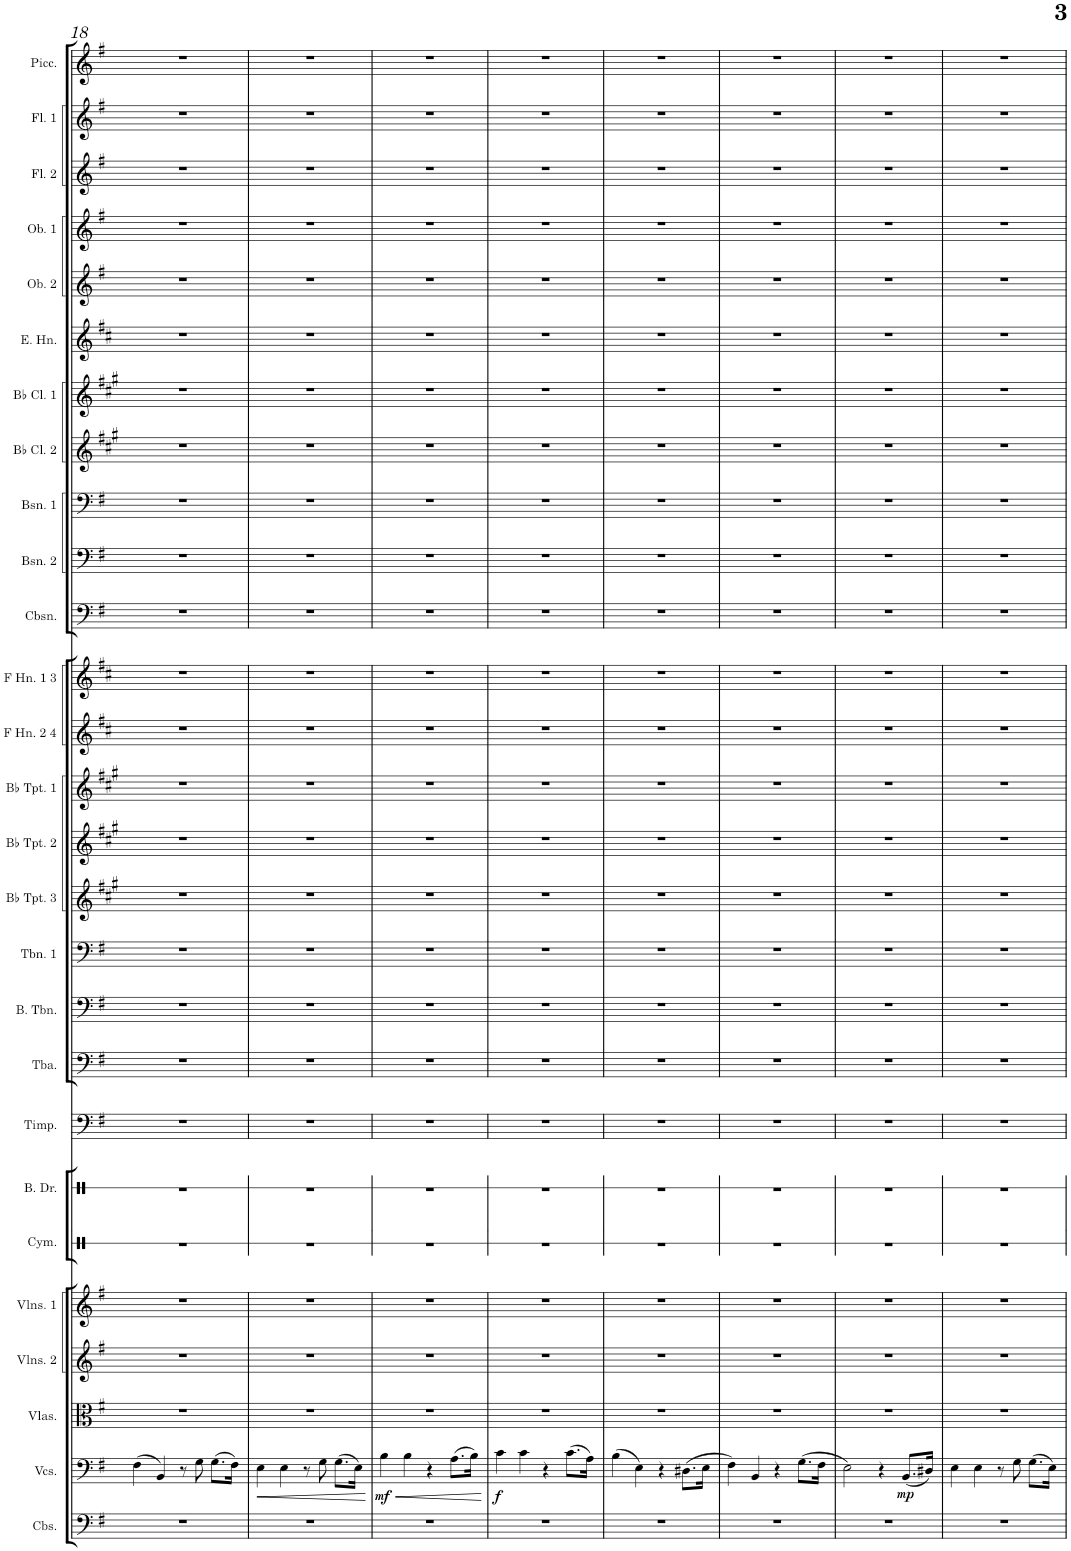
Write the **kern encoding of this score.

**kern	**kern	**dynam	**kern	**kern	**kern	**kern	**kern	**kern	**kern	**kern	**kern	**kern	**kern	**kern	**kern	**kern	**kern	**kern	**kern	**kern	**kern	**kern	**kern	**kern	**kern	**kern	**kern
*part27	*part26	*part26	*part25	*part24	*part23	*part22	*part21	*part20	*part19	*part18	*part17	*part16	*part15	*part14	*part13	*part12	*part11	*part10	*part9	*part8	*part7	*part6	*part5	*part4	*part3	*part2	*part1
*staff27	*staff26	*staff26	*staff25	*staff24	*staff23	*staff22	*staff21	*staff20	*staff19	*staff18	*staff17	*staff16	*staff15	*staff14	*staff13	*staff12	*staff11	*staff10	*staff9	*staff8	*staff7	*staff6	*staff5	*staff4	*staff3	*staff2	*staff1
*I"Contrabasses	*I"Violoncellos	*	*I"Violas	*I"Violins 2	*I"Violins 1	*I"Cymbal	*I"Bass Drum	*I"Timpani	*I"Tuba	*I"Bass Trombone	*I"Trombone 1	*I"Bb Trumpet 3	*I"Bb Trumpet 2	*I"Bb Trumpet 1	*I"F Horn 2 &amp; 4	*I"F Horn 1 &amp; 3	*I"Contrabassoon	*I"Bassoon 2	*I"Bassoon 1	*I"Bb Clarinet 2	*I"Bb Clarinet 1	*I"English Horn	*I"Oboe 2	*I"Oboe 1	*I"Flute 2	*I"Flute 1	*I"Piccolo
*I'Cbs.	*I'Vcs.	*	*I'Vlas.	*I'Vlns. 2	*I'Vlns. 1	*I'Cym.	*I'B. Dr.	*I'Timp.	*I'Tba.	*I'B. Tbn.	*I'Tbn. 1	*I'Bb Tpt. 3	*I'Bb Tpt. 2	*I'Bb Tpt. 1	*I'F Hn. 2 4	*I'F Hn. 1 3	*I'Cbsn.	*I'Bsn. 2	*I'Bsn. 1	*I'Bb Cl. 2	*I'Bb Cl. 1	*I'E. Hn.	*I'Ob. 2	*I'Ob. 1	*I'Fl. 2	*I'Fl. 1	*I'Picc.
!!LO:PB:g=z
*clefF4	*clefF4	*	*clefC3	*clefG2	*clefG2	*clefX	*clefX	*clefF4	*clefF4	*clefF4	*clefF4	*clefG2	*clefG2	*clefG2	*clefG2	*clefG2	*clefF4	*clefF4	*clefF4	*clefG2	*clefG2	*clefG2	*clefG2	*clefG2	*clefG2	*clefG2	*clefG2
*Trd7c12	*	*	*	*	*	*	*	*	*	*	*	*Trd1c2	*Trd1c2	*Trd1c2	*Trd4c7	*Trd4c7	*Trd7c12	*	*	*Trd1c2	*Trd1c2	*Trd4c7	*	*	*	*	*Trd-7c-12
*k[f#]	*k[f#]	*	*k[f#]	*k[f#]	*k[f#]	*k[f#]	*k[f#]	*k[f#]	*k[f#]	*k[f#]	*k[f#]	*k[f#c#g#]	*k[f#c#g#]	*k[f#c#g#]	*k[f#c#]	*k[f#c#]	*k[f#]	*k[f#]	*k[f#]	*k[f#c#g#]	*k[f#c#g#]	*k[f#c#]	*k[f#]	*k[f#]	*k[f#]	*k[f#]	*k[f#]
*M4/4	*M4/4	*	*M4/4	*M4/4	*M4/4	*M4/4	*M4/4	*M4/4	*M4/4	*M4/4	*M4/4	*M4/4	*M4/4	*M4/4	*M4/4	*M4/4	*M4/4	*M4/4	*M4/4	*M4/4	*M4/4	*M4/4	*M4/4	*M4/4	*M4/4	*M4/4	*M4/4
=18	=18	=18	=18	=18	=18	=18	=18	=18	=18	=18	=18	=18	=18	=18	=18	=18	=18	=18	=18	=18	=18	=18	=18	=18	=18	=18	=18
1r	(4F#\	.	1r	1r	1r	1r	1r	1r	1r	1r	1r	1r	1r	1r	1r	1r	1r	1r	1r	1r	1r	1r	1r	1r	1r	1r	1r
.	4BB/)	.	.	.	.	.	.	.	.	.	.	.	.	.	.	.	.	.	.	.	.	.	.	.	.	.	.
.	8r	.	.	.	.	.	.	.	.	.	.	.	.	.	.	.	.	.	.	.	.	.	.	.	.	.	.
.	8G\	.	.	.	.	.	.	.	.	.	.	.	.	.	.	.	.	.	.	.	.	.	.	.	.	.	.
.	(8.G\L	.	.	.	.	.	.	.	.	.	.	.	.	.	.	.	.	.	.	.	.	.	.	.	.	.	.
.	16F#\Jk)	.	.	.	.	.	.	.	.	.	.	.	.	.	.	.	.	.	.	.	.	.	.	.	.	.	.
=19	=19	=19	=19	=19	=19	=19	=19	=19	=19	=19	=19	=19	=19	=19	=19	=19	=19	=19	=19	=19	=19	=19	=19	=19	=19	=19	=19
!	!	!LO:HP:b	!	!	!	!	!	!	!	!	!	!	!	!	!	!	!	!	!	!	!	!	!	!	!	!	!
1r	4E\	<	1r	1r	1r	1r	1r	1r	1r	1r	1r	1r	1r	1r	1r	1r	1r	1r	1r	1r	1r	1r	1r	1r	1r	1r	1r
.	4E\	.	.	.	.	.	.	.	.	.	.	.	.	.	.	.	.	.	.	.	.	.	.	.	.	.	.
.	8r	.	.	.	.	.	.	.	.	.	.	.	.	.	.	.	.	.	.	.	.	.	.	.	.	.	.
.	8G\	.	.	.	.	.	.	.	.	.	.	.	.	.	.	.	.	.	.	.	.	.	.	.	.	.	.
.	(8.G\L	.	.	.	.	.	.	.	.	.	.	.	.	.	.	.	.	.	.	.	.	.	.	.	.	.	.
.	16E\Jk)	.	.	.	.	.	.	.	.	.	.	.	.	.	.	.	.	.	.	.	.	.	.	.	.	.	.
.	.	[	.	.	.	.	.	.	.	.	.	.	.	.	.	.	.	.	.	.	.	.	.	.	.	.	.
=20	=20	=20	=20	=20	=20	=20	=20	=20	=20	=20	=20	=20	=20	=20	=20	=20	=20	=20	=20	=20	=20	=20	=20	=20	=20	=20	=20
!	!	!LO:HP:b	!	!	!	!	!	!	!	!	!	!	!	!	!	!	!	!	!	!	!	!	!	!	!	!	!
!	!	!LO:DY:n=1:b	!	!	!	!	!	!	!	!	!	!	!	!	!	!	!	!	!	!	!	!	!	!	!	!	!
1r	4B\	< mf	1r	1r	1r	1r	1r	1r	1r	1r	1r	1r	1r	1r	1r	1r	1r	1r	1r	1r	1r	1r	1r	1r	1r	1r	1r
.	4B\	.	.	.	.	.	.	.	.	.	.	.	.	.	.	.	.	.	.	.	.	.	.	.	.	.	.
.	4r	.	.	.	.	.	.	.	.	.	.	.	.	.	.	.	.	.	.	.	.	.	.	.	.	.	.
.	(8.A\L	.	.	.	.	.	.	.	.	.	.	.	.	.	.	.	.	.	.	.	.	.	.	.	.	.	.
.	16B\Jk)	.	.	.	.	.	.	.	.	.	.	.	.	.	.	.	.	.	.	.	.	.	.	.	.	.	.
.	.	[	.	.	.	.	.	.	.	.	.	.	.	.	.	.	.	.	.	.	.	.	.	.	.	.	.
=21	=21	=21	=21	=21	=21	=21	=21	=21	=21	=21	=21	=21	=21	=21	=21	=21	=21	=21	=21	=21	=21	=21	=21	=21	=21	=21	=21
!	!	!LO:DY:b	!	!	!	!	!	!	!	!	!	!	!	!	!	!	!	!	!	!	!	!	!	!	!	!	!
1r	4c\	f	1r	1r	1r	1r	1r	1r	1r	1r	1r	1r	1r	1r	1r	1r	1r	1r	1r	1r	1r	1r	1r	1r	1r	1r	1r
.	4c\	.	.	.	.	.	.	.	.	.	.	.	.	.	.	.	.	.	.	.	.	.	.	.	.	.	.
.	4r	.	.	.	.	.	.	.	.	.	.	.	.	.	.	.	.	.	.	.	.	.	.	.	.	.	.
.	(8.c\L	.	.	.	.	.	.	.	.	.	.	.	.	.	.	.	.	.	.	.	.	.	.	.	.	.	.
.	16A\Jk)	.	.	.	.	.	.	.	.	.	.	.	.	.	.	.	.	.	.	.	.	.	.	.	.	.	.
=22	=22	=22	=22	=22	=22	=22	=22	=22	=22	=22	=22	=22	=22	=22	=22	=22	=22	=22	=22	=22	=22	=22	=22	=22	=22	=22	=22
1r	(4B\	.	1r	1r	1r	1r	1r	1r	1r	1r	1r	1r	1r	1r	1r	1r	1r	1r	1r	1r	1r	1r	1r	1r	1r	1r	1r
.	4E\)	.	.	.	.	.	.	.	.	.	.	.	.	.	.	.	.	.	.	.	.	.	.	.	.	.	.
.	4r	.	.	.	.	.	.	.	.	.	.	.	.	.	.	.	.	.	.	.	.	.	.	.	.	.	.
.	(8.D#X\L	.	.	.	.	.	.	.	.	.	.	.	.	.	.	.	.	.	.	.	.	.	.	.	.	.	.
.	16E\Jk	.	.	.	.	.	.	.	.	.	.	.	.	.	.	.	.	.	.	.	.	.	.	.	.	.	.
=23	=23	=23	=23	=23	=23	=23	=23	=23	=23	=23	=23	=23	=23	=23	=23	=23	=23	=23	=23	=23	=23	=23	=23	=23	=23	=23	=23
1r	4F#\)	.	1r	1r	1r	1r	1r	1r	1r	1r	1r	1r	1r	1r	1r	1r	1r	1r	1r	1r	1r	1r	1r	1r	1r	1r	1r
.	4BB/	.	.	.	.	.	.	.	.	.	.	.	.	.	.	.	.	.	.	.	.	.	.	.	.	.	.
.	4r	.	.	.	.	.	.	.	.	.	.	.	.	.	.	.	.	.	.	.	.	.	.	.	.	.	.
.	(8.G\L	.	.	.	.	.	.	.	.	.	.	.	.	.	.	.	.	.	.	.	.	.	.	.	.	.	.
.	16F#\Jk	.	.	.	.	.	.	.	.	.	.	.	.	.	.	.	.	.	.	.	.	.	.	.	.	.	.
=24	=24	=24	=24	=24	=24	=24	=24	=24	=24	=24	=24	=24	=24	=24	=24	=24	=24	=24	=24	=24	=24	=24	=24	=24	=24	=24	=24
1r	2E\)	.	1r	1r	1r	1r	1r	1r	1r	1r	1r	1r	1r	1r	1r	1r	1r	1r	1r	1r	1r	1r	1r	1r	1r	1r	1r
.	4r	.	.	.	.	.	.	.	.	.	.	.	.	.	.	.	.	.	.	.	.	.	.	.	.	.	.
!	!	!LO:DY:b	!	!	!	!	!	!	!	!	!	!	!	!	!	!	!	!	!	!	!	!	!	!	!	!	!
.	(8.BB/L	mp	.	.	.	.	.	.	.	.	.	.	.	.	.	.	.	.	.	.	.	.	.	.	.	.	.
.	16D#X/Jk)	.	.	.	.	.	.	.	.	.	.	.	.	.	.	.	.	.	.	.	.	.	.	.	.	.	.
=25	=25	=25	=25	=25	=25	=25	=25	=25	=25	=25	=25	=25	=25	=25	=25	=25	=25	=25	=25	=25	=25	=25	=25	=25	=25	=25	=25
1r	4E\	.	1r	1r	1r	1r	1r	1r	1r	1r	1r	1r	1r	1r	1r	1r	1r	1r	1r	1r	1r	1r	1r	1r	1r	1r	1r
.	4E\	.	.	.	.	.	.	.	.	.	.	.	.	.	.	.	.	.	.	.	.	.	.	.	.	.	.
.	8r	.	.	.	.	.	.	.	.	.	.	.	.	.	.	.	.	.	.	.	.	.	.	.	.	.	.
.	8G\	.	.	.	.	.	.	.	.	.	.	.	.	.	.	.	.	.	.	.	.	.	.	.	.	.	.
.	(8.G\L	.	.	.	.	.	.	.	.	.	.	.	.	.	.	.	.	.	.	.	.	.	.	.	.	.	.
.	16E\Jk)	.	.	.	.	.	.	.	.	.	.	.	.	.	.	.	.	.	.	.	.	.	.	.	.	.	.
=	=	=	=	=	=	=	=	=	=	=	=	=	=	=	=	=	=	=	=	=	=	=	=	=	=	=	=
*-	*-	*-	*-	*-	*-	*-	*-	*-	*-	*-	*-	*-	*-	*-	*-	*-	*-	*-	*-	*-	*-	*-	*-	*-	*-	*-	*-
